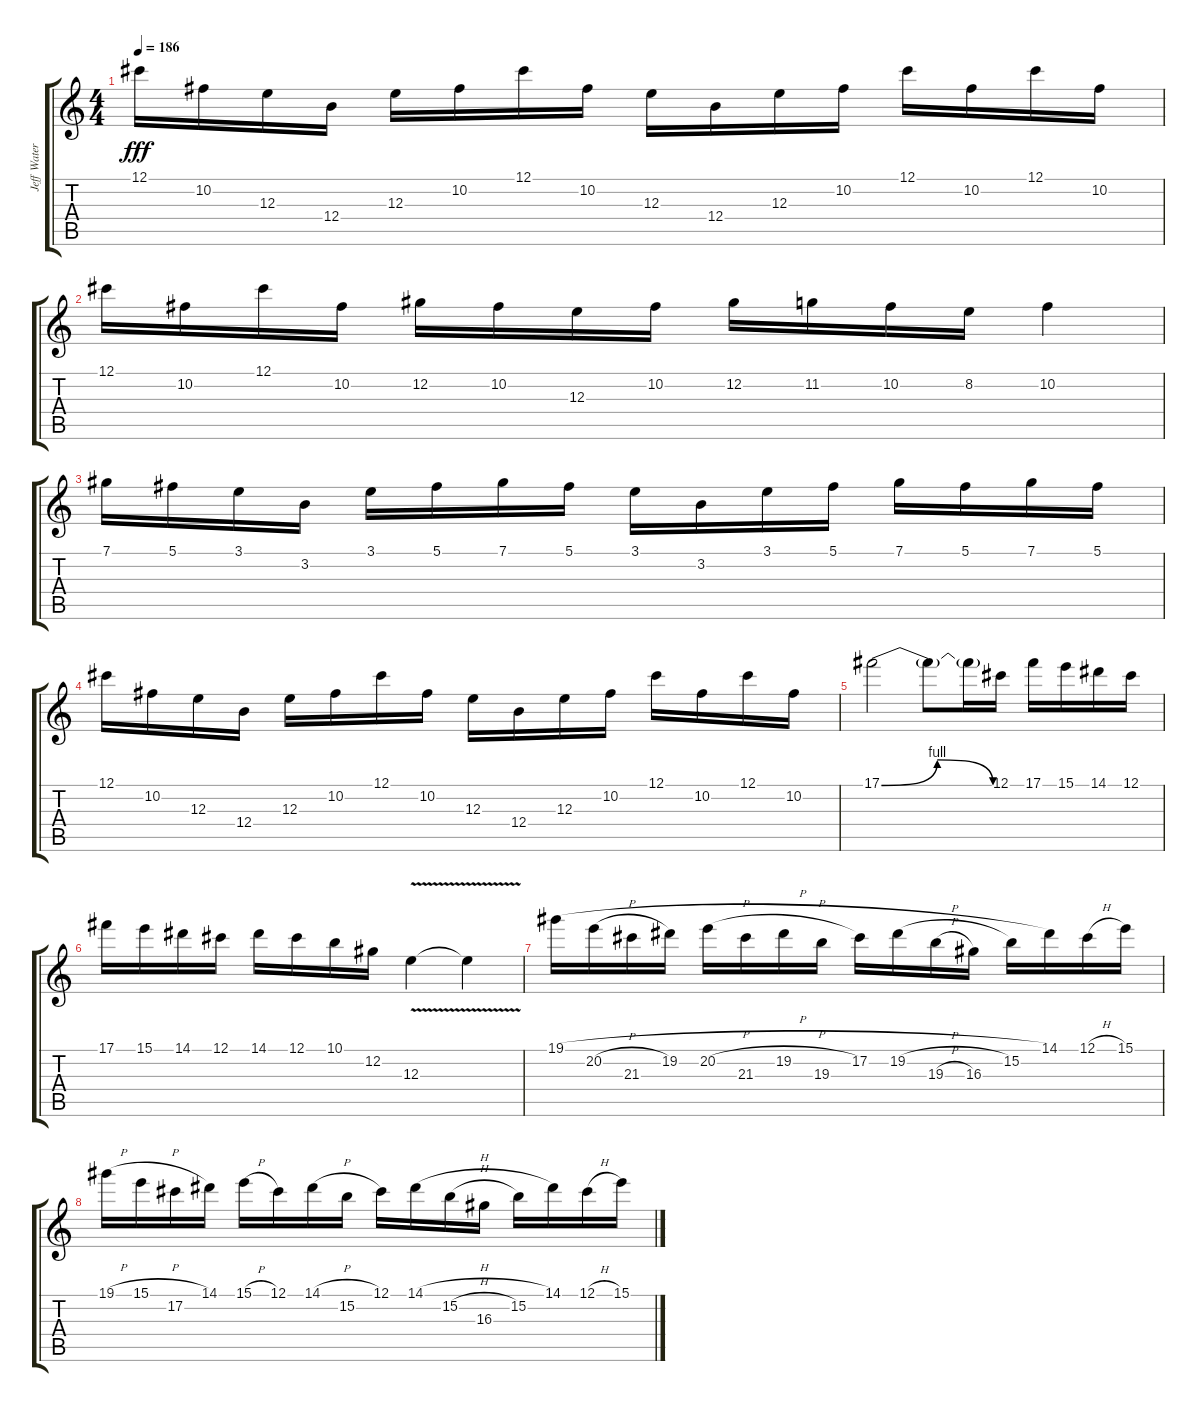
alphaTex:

\track ("Jeff Waters" "Jeff Water") {instrument distortionguitar}
\staff {score tabs}
\tuning (Db4 Ab3 E3 B2 Gb2 B1) {hide}
\ts (4 4)
\tempo 186
\clef g2
\ks c
12.1.16{dy fff} 10.2.16 12.3.16 12.4.16 12.3.16 10.2.16 12.1.16 10.2.16 12.3.16 12.4.16 12.3.16 10.2.16 12.1.16 10.2.16 12.1.16 10.2.16 |
12.1.16 10.2.16 12.1.16 10.2.16 12.2.16 10.2.16 12.3.16 10.2.16 12.2.16 11.2.16 10.2.16 8.2.16 10.2.4 |
7.1.16 5.1.16 3.1.16 3.2.16 3.1.16 5.1.16 7.1.16 5.1.16 3.1.16 3.2.16 3.1.16 5.1.16 7.1.16 5.1.16 7.1.16 5.1.16 |
12.1.16 10.2.16 12.3.16 12.4.16 12.3.16 10.2.16 12.1.16 10.2.16 12.3.16 12.4.16 12.3.16 10.2.16 12.1.16 10.2.16 12.1.16 10.2.16 |
17.1{be (bendrelease 0 0 10 4 44 4 60 0)}.2 17.1{t}.8 17.1{t}.16 12.1.16 17.1.16 15.1.16 14.1.16 12.1.16 |
17.1.16 15.1.16 14.1.16 12.1.16 14.1.16 12.1.16 10.1.16 12.2.16 12.3{v}.4 12.3{t}.4 |
19.1{h}.16 20.2{h}.16 21.3.16 19.2.16 20.2{h}.16 21.3.16 19.2{h}.16 19.3.16 17.2.16 19.2{h}.16 19.3{h}.16 16.3.16 15.2.16 14.1.16 12.1{h}.16 15.1.16 |
19.1{h}.16 15.1{h}.16 17.2.16 14.1.16 15.1{h}.16 12.1.16 14.1{h}.16 15.2.16 12.1.16 14.1{h}.16 15.2{h}.16 16.3.16 15.2.16 14.1.16 12.1{h}.16 15.1.16
